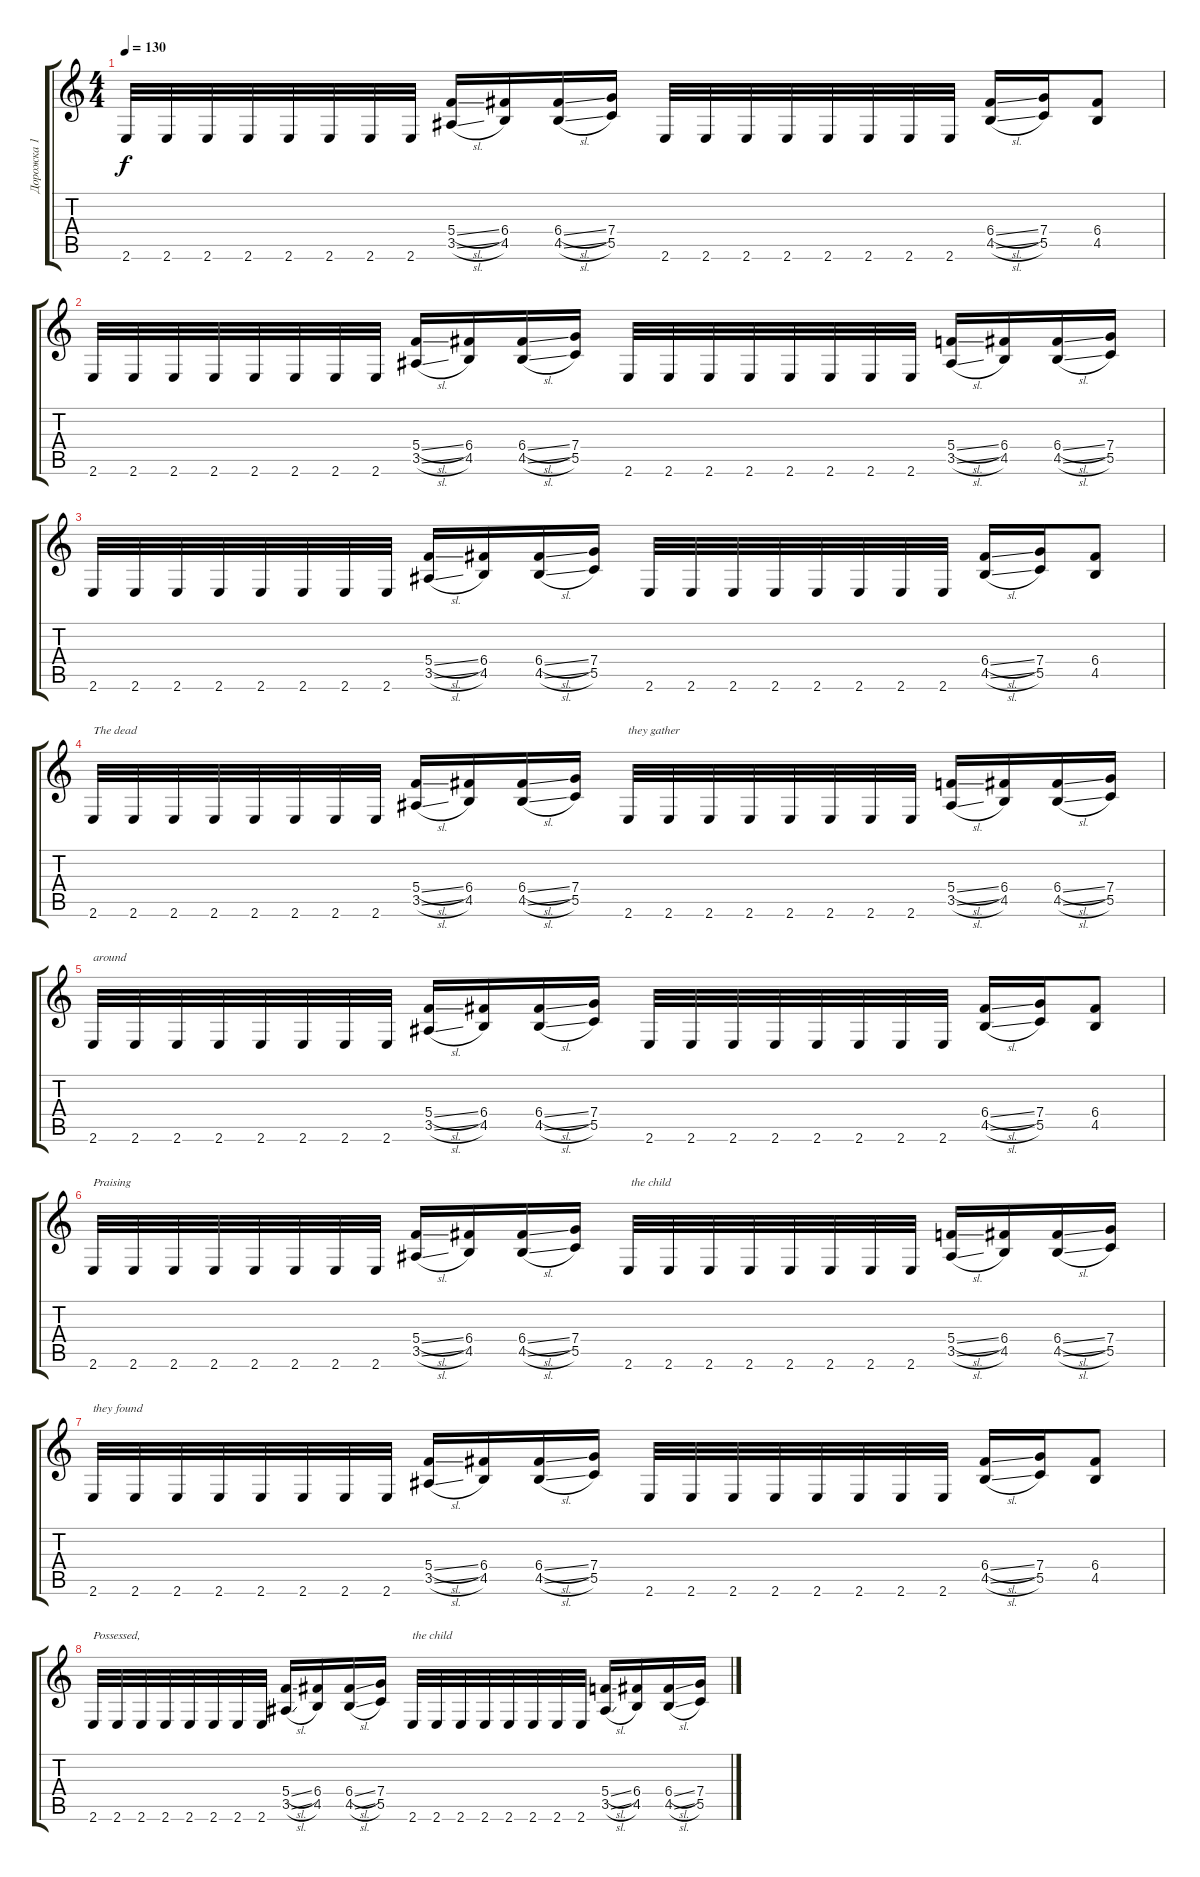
\track ("Дорожка 1" "Дорожка 1") {instrument distortionguitar}
\staff {score tabs}
\tuning (D4 A3 F3 C3 G2 D2) {hide}
\ts (4 4)
\tempo 130
\clef g2
\ks c
2.6.32{dy f} 2.6.32 2.6.32 2.6.32 2.6.32 2.6.32 2.6.32 2.6.32 (5.4{sl} 3.5{sl}).16 (6.4 4.5).16 (6.4{sl} 4.5{sl}).16 (7.4 5.5).16 2.6.32 2.6.32 2.6.32 2.6.32 2.6.32 2.6.32 2.6.32 2.6.32 (6.4{sl} 4.5{sl}).16 (7.4 5.5).16 (6.4 4.5).8 |
2.6.32 2.6.32 2.6.32 2.6.32 2.6.32 2.6.32 2.6.32 2.6.32 (5.4{sl} 3.5{sl}).16 (6.4 4.5).16 (6.4{sl} 4.5{sl}).16 (7.4 5.5).16 2.6.32 2.6.32 2.6.32 2.6.32 2.6.32 2.6.32 2.6.32 2.6.32 (5.4{sl} 3.5{sl}).16 (6.4 4.5).16 (6.4{sl} 4.5{sl}).16 (7.4 5.5).16 |
2.6.32 2.6.32 2.6.32 2.6.32 2.6.32 2.6.32 2.6.32 2.6.32 (5.4{sl} 3.5{sl}).16 (6.4 4.5).16 (6.4{sl} 4.5{sl}).16 (7.4 5.5).16 2.6.32 2.6.32 2.6.32 2.6.32 2.6.32 2.6.32 2.6.32 2.6.32 (6.4{sl} 4.5{sl}).16 (7.4 5.5).16 (6.4 4.5).8 |
2.6.32{txt "The dead "} 2.6.32 2.6.32 2.6.32 2.6.32 2.6.32 2.6.32 2.6.32 (5.4{sl} 3.5{sl}).16 (6.4 4.5).16 (6.4{sl} 4.5{sl}).16 (7.4 5.5).16 2.6.32{txt "they gather "} 2.6.32 2.6.32 2.6.32 2.6.32 2.6.32 2.6.32 2.6.32 (5.4{sl} 3.5{sl}).16 (6.4 4.5).16 (6.4{sl} 4.5{sl}).16 (7.4 5.5).16 |
2.6.32{txt "around"} 2.6.32 2.6.32 2.6.32 2.6.32 2.6.32 2.6.32 2.6.32 (5.4{sl} 3.5{sl}).16 (6.4 4.5).16 (6.4{sl} 4.5{sl}).16 (7.4 5.5).16 2.6.32 2.6.32 2.6.32 2.6.32 2.6.32 2.6.32 2.6.32 2.6.32 (6.4{sl} 4.5{sl}).16 (7.4 5.5).16 (6.4 4.5).8 |
2.6.32{txt "Praising"} 2.6.32 2.6.32 2.6.32 2.6.32 2.6.32 2.6.32 2.6.32 (5.4{sl} 3.5{sl}).16 (6.4 4.5).16 (6.4{sl} 4.5{sl}).16 (7.4 5.5).16 2.6.32{txt " the child "} 2.6.32 2.6.32 2.6.32 2.6.32 2.6.32 2.6.32 2.6.32 (5.4{sl} 3.5{sl}).16 (6.4 4.5).16 (6.4{sl} 4.5{sl}).16 (7.4 5.5).16 |
2.6.32{txt "they found"} 2.6.32 2.6.32 2.6.32 2.6.32 2.6.32 2.6.32 2.6.32 (5.4{sl} 3.5{sl}).16 (6.4 4.5).16 (6.4{sl} 4.5{sl}).16 (7.4 5.5).16 2.6.32 2.6.32 2.6.32 2.6.32 2.6.32 2.6.32 2.6.32 2.6.32 (6.4{sl} 4.5{sl}).16 (7.4 5.5).16 (6.4 4.5).8 |
2.6.32{txt "Possessed, "} 2.6.32 2.6.32 2.6.32 2.6.32 2.6.32 2.6.32 2.6.32 (5.4{sl} 3.5{sl}).16 (6.4 4.5).16 (6.4{sl} 4.5{sl}).16 (7.4 5.5).16 2.6.32{txt "the child "} 2.6.32 2.6.32 2.6.32 2.6.32 2.6.32 2.6.32 2.6.32 (5.4{sl} 3.5{sl}).16 (6.4 4.5).16 (6.4{sl} 4.5{sl}).16 (7.4 5.5).16
